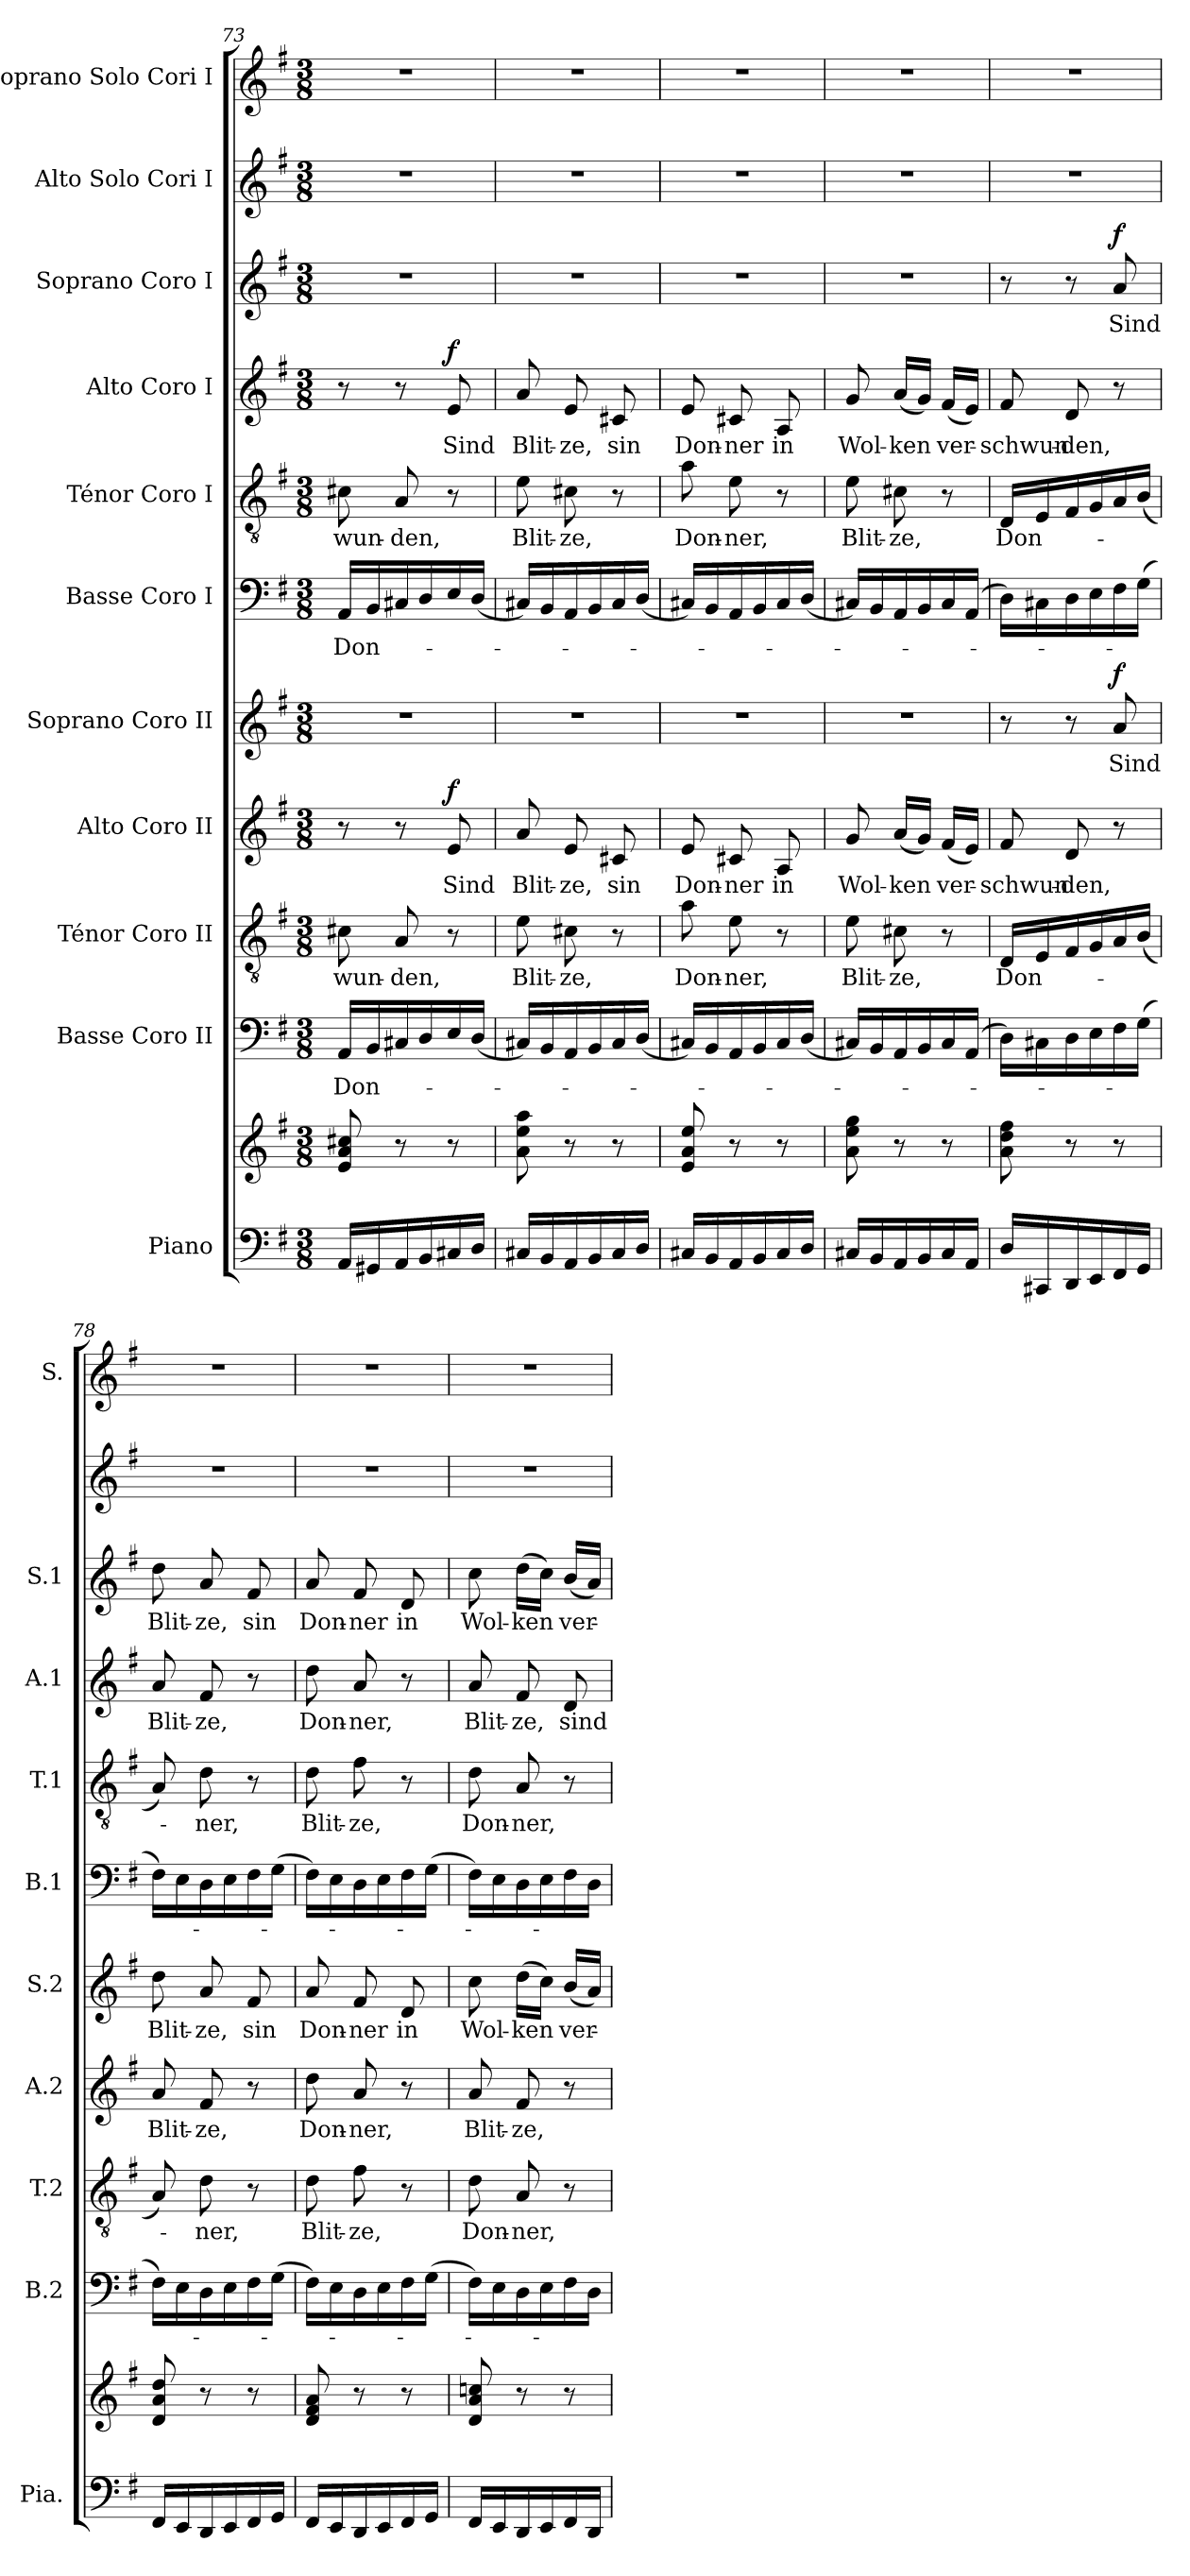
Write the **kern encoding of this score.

**kern	**kern	**kern	**text	**kern	**text	**kern	**text	**dynam	**kern	**text	**dynam	**kern	**text	**kern	**text	**kern	**text	**dynam	**kern	**text	**dynam	**kern	**kern
*part11	*part11	*part10	*part10	*part9	*part9	*part8	*part8	*part8	*part7	*part7	*part7	*part6	*part6	*part5	*part5	*part4	*part4	*part4	*part3	*part3	*part3	*part2	*part1
*staff12	*staff11	*staff10	*staff10	*staff9	*staff9	*staff8	*staff8	*staff8	*staff7	*staff7	*staff7	*staff6	*staff6	*staff5	*staff5	*staff4	*staff4	*staff4	*staff3	*staff3	*staff3	*staff2	*staff1
*I"Piano	*	*I"Basse Coro II	*	*I"Ténor Coro II	*	*I"Alto Coro II	*	*	*I"Soprano Coro II	*	*	*I"Basse Coro I	*	*I"Ténor Coro I	*	*I"Alto Coro I	*	*	*I"Soprano Coro I	*	*	*I"Alto Solo Cori I	*I"Soprano Solo Cori I
*I'Pia.	*	*I'B.2	*	*I'T.2	*	*I'A.2	*	*	*I'S.2	*	*	*I'B.1	*	*I'T.1	*	*I'A.1	*	*	*I'S.1	*	*	*	*I'S.
!!LO:PB:g=z
*clefF4	*clefG2	*clefF4	*	*clefGv2	*	*clefG2	*	*	*clefG2	*	*	*clefF4	*	*clefGv2	*	*clefG2	*	*	*clefG2	*	*	*clefG2	*clefG2
*k[f#]	*k[f#]	*k[f#]	*	*k[f#]	*	*k[f#]	*	*	*k[f#]	*	*	*k[f#]	*	*k[f#]	*	*k[f#]	*	*	*k[f#]	*	*	*k[f#]	*k[f#]
*M3/8	*M3/8	*M3/8	*	*M3/8	*	*M3/8	*	*	*M3/8	*	*	*M3/8	*	*M3/8	*	*M3/8	*	*	*M3/8	*	*	*M3/8	*M3/8
=73	=73	=73	=73	=73	=73	=73	=73	=73	=73	=73	=73	=73	=73	=73	=73	=73	=73	=73	=73	=73	=73	=73	=73
!	!	!	!LO:LY:b	!	!LO:LY:b	!	!	!	!	!	!	!	!LO:LY:b	!	!LO:LY:b	!	!	!	!	!	!	!	!
16AA/LL	8e/ 8a/ 8cc#X/	16AA!/LL	Don-	8c#X!\	-wun-	8r	.	.	4.r	.	.	16AA!/LL	Don-	8c#X!\	-wun-	8r	.	.	4.r	.	.	4.r	4.r
16GG#X/	.	16BB!/	.	.	.	.	.	.	.	.	.	16BB!/	.	.	.	.	.	.	.	.	.	.	.
!	!	!	!	!	!LO:LY:b	!	!	!	!	!	!	!	!	!	!LO:LY:b	!	!	!	!	!	!	!	!
16AA/	8r	16C#X!/	.	8A!/	-den,	8r	.	.	.	.	.	16C#X!/	.	8A!/	-den,	8r	.	.	.	.	.	.	.
16BB/	.	16D!/	.	.	.	.	.	.	.	.	.	16D!/	.	.	.	.	.	.	.	.	.	.	.
!	!	!	!	!	!	!	!LO:LY:b	!LO:DY:b	!	!	!	!	!	!	!	!	!LO:LY:b	!LO:DY:b	!	!	!	!	!
16C#X/	8r	16E!/	.	8r	.	8e!/	Sind	f	.	.	.	16E!/	.	8r	.	8e!/	Sind	f	.	.	.	.	.
16D/JJ	.	(16D!/JJ	.	.	.	.	.	.	.	.	.	(16D!/JJ	.	.	.	.	.	.	.	.	.	.	.
=74	=74	=74	=74	=74	=74	=74	=74	=74	=74	=74	=74	=74	=74	=74	=74	=74	=74	=74	=74	=74	=74	=74	=74
!	!	!	!	!	!LO:LY:b	!	!LO:LY:b	!	!	!	!	!	!	!	!LO:LY:b	!	!LO:LY:b	!	!	!	!	!	!
16C#X/LL	8a\ 8ee\ 8aa\	16C#X!/LL)	.	8e!\	Blit-	8a!/	Blit-	.	4.r	.	.	16C#X!/LL)	.	8e!\	Blit-	8a!/	Blit-	.	4.r	.	.	4.r	4.r
16BB/	.	16BB!/	.	.	.	.	.	.	.	.	.	16BB!/	.	.	.	.	.	.	.	.	.	.	.
!	!	!	!	!	!LO:LY:b	!	!LO:LY:b	!	!	!	!	!	!	!	!LO:LY:b	!	!LO:LY:b	!	!	!	!	!	!
16AA/	8r	16AA!/	.	8c#X!\	-ze,	8e!/	-ze,	.	.	.	.	16AA!/	.	8c#X!\	-ze,	8e!/	-ze,	.	.	.	.	.	.
16BB/	.	16BB!/	.	.	.	.	.	.	.	.	.	16BB!/	.	.	.	.	.	.	.	.	.	.	.
!	!	!	!	!	!	!	!LO:LY:b	!	!	!	!	!	!	!	!	!	!LO:LY:b	!	!	!	!	!	!
16C#/	8r	16C#!/	.	8r	.	8c#X!/	sin	.	.	.	.	16C#!/	.	8r	.	8c#X!/	sin	.	.	.	.	.	.
16D/JJ	.	(16D!/JJ	.	.	.	.	.	.	.	.	.	(16D!/JJ	.	.	.	.	.	.	.	.	.	.	.
=75	=75	=75	=75	=75	=75	=75	=75	=75	=75	=75	=75	=75	=75	=75	=75	=75	=75	=75	=75	=75	=75	=75	=75
!	!	!	!	!	!LO:LY:b	!	!LO:LY:b	!	!	!	!	!	!	!	!LO:LY:b	!	!LO:LY:b	!	!	!	!	!	!
16C#X/LL	8e/ 8a/ 8ee/	16C#X!/LL)	.	8a!\	Don-	8e!/	Don-	.	4.r	.	.	16C#X!/LL)	.	8a!\	Don-	8e!/	Don-	.	4.r	.	.	4.r	4.r
16BB/	.	16BB!/	.	.	.	.	.	.	.	.	.	16BB!/	.	.	.	.	.	.	.	.	.	.	.
!	!	!	!	!	!LO:LY:b	!	!LO:LY:b	!	!	!	!	!	!	!	!LO:LY:b	!	!LO:LY:b	!	!	!	!	!	!
16AA/	8r	16AA!/	.	8e!\	-ner,	8c#X!/	-ner	.	.	.	.	16AA!/	.	8e!\	-ner,	8c#X!/	-ner	.	.	.	.	.	.
16BB/	.	16BB!/	.	.	.	.	.	.	.	.	.	16BB!/	.	.	.	.	.	.	.	.	.	.	.
!	!	!	!	!	!	!	!LO:LY:b	!	!	!	!	!	!	!	!	!	!LO:LY:b	!	!	!	!	!	!
16C#/	8r	16C#!/	.	8r	.	8A!/	in	.	.	.	.	16C#!/	.	8r	.	8A!/	in	.	.	.	.	.	.
16D/JJ	.	(16D!/JJ	.	.	.	.	.	.	.	.	.	(16D!/JJ	.	.	.	.	.	.	.	.	.	.	.
=76	=76	=76	=76	=76	=76	=76	=76	=76	=76	=76	=76	=76	=76	=76	=76	=76	=76	=76	=76	=76	=76	=76	=76
!	!	!	!	!	!LO:LY:b	!	!LO:LY:b	!	!	!	!	!	!	!	!LO:LY:b	!	!LO:LY:b	!	!	!	!	!	!
16C#X/LL	8a\ 8ee\ 8gg\	16C#X!/LL)	.	8e!\	Blit-	8g!/	Wol-	.	4.r	.	.	16C#X!/LL)	.	8e!\	Blit-	8g!/	Wol-	.	4.r	.	.	4.r	4.r
16BB/	.	16BB!/	.	.	.	.	.	.	.	.	.	16BB!/	.	.	.	.	.	.	.	.	.	.	.
!	!	!	!	!	!LO:LY:b	!	!LO:LY:b	!	!	!	!	!	!	!	!LO:LY:b	!	!LO:LY:b	!	!	!	!	!	!
16AA/	8r	16AA!/	.	8c#X!\	-ze,	(16a!/LL	-ken	.	.	.	.	16AA!/	.	8c#X!\	-ze,	(16a!/LL	-ken	.	.	.	.	.	.
16BB/	.	16BB!/	.	.	.	16g!/JJ)	.	.	.	.	.	16BB!/	.	.	.	16g!/JJ)	.	.	.	.	.	.	.
!	!	!	!	!	!	!	!LO:LY:b	!	!	!	!	!	!	!	!	!	!LO:LY:b	!	!	!	!	!	!
16C#/	8r	16C#!/	.	8r	.	(16f#!/LL	ver-	.	.	.	.	16C#!/	.	8r	.	(16f#!/LL	ver-	.	.	.	.	.	.
16AA/JJ	.	(16AA!/JJ	.	.	.	16e!/JJ)	.	.	.	.	.	(16AA!/JJ	.	.	.	16e!/JJ)	.	.	.	.	.	.	.
=77	=77	=77	=77	=77	=77	=77	=77	=77	=77	=77	=77	=77	=77	=77	=77	=77	=77	=77	=77	=77	=77	=77	=77
!	!	!	!	!	!LO:LY:b	!	!LO:LY:b	!	!	!	!	!	!	!	!LO:LY:b	!	!LO:LY:b	!	!	!	!	!	!
16D/LL	8a\ 8dd\ 8ff#\	16D!\LL)	.	16D!/LL	Don-	8f#!/	-schwun-	.	8r	.	.	16D!\LL)	.	16D!/LL	Don-	8f#!/	-schwun-	.	8r	.	.	4.r	4.r
16CC#X/	.	16C#X!\	.	16E!/	.	.	.	.	.	.	.	16C#X!\	.	16E!/	.	.	.	.	.	.	.	.	.
!	!	!	!	!	!	!	!LO:LY:b	!	!	!	!	!	!	!	!	!	!LO:LY:b	!	!	!	!	!	!
16DD/	8r	16D!\	.	16F#!/	.	8d!/	-den,	.	8r	.	.	16D!\	.	16F#!/	.	8d!/	-den,	.	8r	.	.	.	.
16EE/	.	16E!\	.	16G!/	.	.	.	.	.	.	.	16E!\	.	16G!/	.	.	.	.	.	.	.	.	.
!	!	!	!	!	!	!	!	!	!	!LO:LY:b	!LO:DY:b	!	!	!	!	!	!	!	!	!LO:LY:b	!LO:DY:b	!	!
16FF#/	8r	16F#!\	.	16A!/	.	8r	.	.	8a!/	Sind	f	16F#!\	.	16A!/	.	8r	.	.	8a!/	Sind	f	.	.
16GG/JJ	.	(16G!\JJ	.	(16B!/JJ	.	.	.	.	.	.	.	(16G!\JJ	.	(16B!/JJ	.	.	.	.	.	.	.	.	.
=78	=78	=78	=78	=78	=78	=78	=78	=78	=78	=78	=78	=78	=78	=78	=78	=78	=78	=78	=78	=78	=78	=78	=78
!	!	!	!	!	!	!	!LO:LY:b	!	!	!LO:LY:b	!	!	!	!	!	!	!LO:LY:b	!	!	!LO:LY:b	!	!	!
16FF#/LL	8d/ 8a/ 8dd/	16F#!\LL)	.	8A!/)	.	8a!/	Blit-	.	8dd!\	Blit-	.	16F#!\LL)	.	8A!/)	.	8a!/	Blit-	.	8dd!\	Blit-	.	4.r	4.r
16EE/	.	16E!\	.	.	.	.	.	.	.	.	.	16E!\	.	.	.	.	.	.	.	.	.	.	.
!	!	!	!	!	!LO:LY:b	!	!LO:LY:b	!	!	!LO:LY:b	!	!	!	!	!LO:LY:b	!	!LO:LY:b	!	!	!LO:LY:b	!	!	!
16DD/	8r	16D!\	.	8d!\	-ner,	8f#!/	-ze,	.	8a!/	-ze,	.	16D!\	.	8d!\	-ner,	8f#!/	-ze,	.	8a!/	-ze,	.	.	.
16EE/	.	16E!\	.	.	.	.	.	.	.	.	.	16E!\	.	.	.	.	.	.	.	.	.	.	.
!	!	!	!	!	!	!	!	!	!	!LO:LY:b	!	!	!	!	!	!	!	!	!	!LO:LY:b	!	!	!
16FF#/	8r	16F#!\	.	8r	.	8r	.	.	8f#!/	sin	.	16F#!\	.	8r	.	8r	.	.	8f#!/	sin	.	.	.
16GG/JJ	.	(16G!\JJ	.	.	.	.	.	.	.	.	.	(16G!\JJ	.	.	.	.	.	.	.	.	.	.	.
!!LO:PB:g=z
=79	=79	=79	=79	=79	=79	=79	=79	=79	=79	=79	=79	=79	=79	=79	=79	=79	=79	=79	=79	=79	=79	=79	=79
!	!	!	!	!	!LO:LY:b	!	!LO:LY:b	!	!	!LO:LY:b	!	!	!	!	!LO:LY:b	!	!LO:LY:b	!	!	!LO:LY:b	!	!	!
16FF#/LL	8d/ 8f#/ 8a/	16F#!\LL)	.	8d!\	Blit-	8dd!\	Don-	.	8a!/	Don-	.	16F#!\LL)	.	8d!\	Blit-	8dd!\	Don-	.	8a!/	Don-	.	4.r	4.r
16EE/	.	16E!\	.	.	.	.	.	.	.	.	.	16E!\	.	.	.	.	.	.	.	.	.	.	.
!	!	!	!	!	!LO:LY:b	!	!LO:LY:b	!	!	!LO:LY:b	!	!	!	!	!LO:LY:b	!	!LO:LY:b	!	!	!LO:LY:b	!	!	!
16DD/	8r	16D!\	.	8f#!\	-ze,	8a!/	-ner,	.	8f#!/	-ner	.	16D!\	.	8f#!\	-ze,	8a!/	-ner,	.	8f#!/	-ner	.	.	.
16EE/	.	16E!\	.	.	.	.	.	.	.	.	.	16E!\	.	.	.	.	.	.	.	.	.	.	.
!	!	!	!	!	!	!	!	!	!	!LO:LY:b	!	!	!	!	!	!	!	!	!	!LO:LY:b	!	!	!
16FF#/	8r	16F#!\	.	8r	.	8r	.	.	8d!/	in	.	16F#!\	.	8r	.	8r	.	.	8d!/	in	.	.	.
16GG/JJ	.	(16G!\JJ	.	.	.	.	.	.	.	.	.	(16G!\JJ	.	.	.	.	.	.	.	.	.	.	.
=80	=80	=80	=80	=80	=80	=80	=80	=80	=80	=80	=80	=80	=80	=80	=80	=80	=80	=80	=80	=80	=80	=80	=80
!	!	!	!	!	!LO:LY:b	!	!LO:LY:b	!	!	!LO:LY:b	!	!	!	!	!LO:LY:b	!	!LO:LY:b	!	!	!LO:LY:b	!	!	!
16FF#/LL	8d/ 8a/ 8ccn/	16F#!\LL)	.	8d!\	Don-	8a!/	Blit-	.	8cc!\	Wol-	.	16F#!\LL)	.	8d!\	Don-	8a!/	Blit-	.	8cc!\	Wol-	.	4.r	4.r
16EE/	.	16E!\	.	.	.	.	.	.	.	.	.	16E!\	.	.	.	.	.	.	.	.	.	.	.
!	!	!	!	!	!LO:LY:b	!	!LO:LY:b	!	!	!LO:LY:b	!	!	!	!	!LO:LY:b	!	!LO:LY:b	!	!	!LO:LY:b	!	!	!
16DD/	8r	16D!\	.	8A!/	-ner,	8f#!/	-ze,	.	(16dd!\LL	-ken	.	16D!\	.	8A!/	-ner,	8f#!/	-ze,	.	(16dd!\LL	-ken	.	.	.
16EE/	.	16E!\	.	.	.	.	.	.	16cc!\JJ)	.	.	16E!\	.	.	.	.	.	.	16cc!\JJ)	.	.	.	.
!	!	!	!	!	!	!	!	!	!	!LO:LY:b	!	!	!	!	!	!	!LO:LY:b	!	!	!LO:LY:b	!	!	!
16FF#/	8r	16F#!\	.	8r	.	8r	.	.	(16b!/LL	ver-	.	16F#!\	.	8r	.	8d!/	sind	.	(16b!/LL	ver-	.	.	.
16DD/JJ	.	16D!\JJ	.	.	.	.	.	.	16a!/JJ)	.	.	16D!\JJ	.	.	.	.	.	.	16a!/JJ)	.	.	.	.
=	=	=	=	=	=	=	=	=	=	=	=	=	=	=	=	=	=	=	=	=	=	=	=
*-	*-	*-	*-	*-	*-	*-	*-	*-	*-	*-	*-	*-	*-	*-	*-	*-	*-	*-	*-	*-	*-	*-	*-
